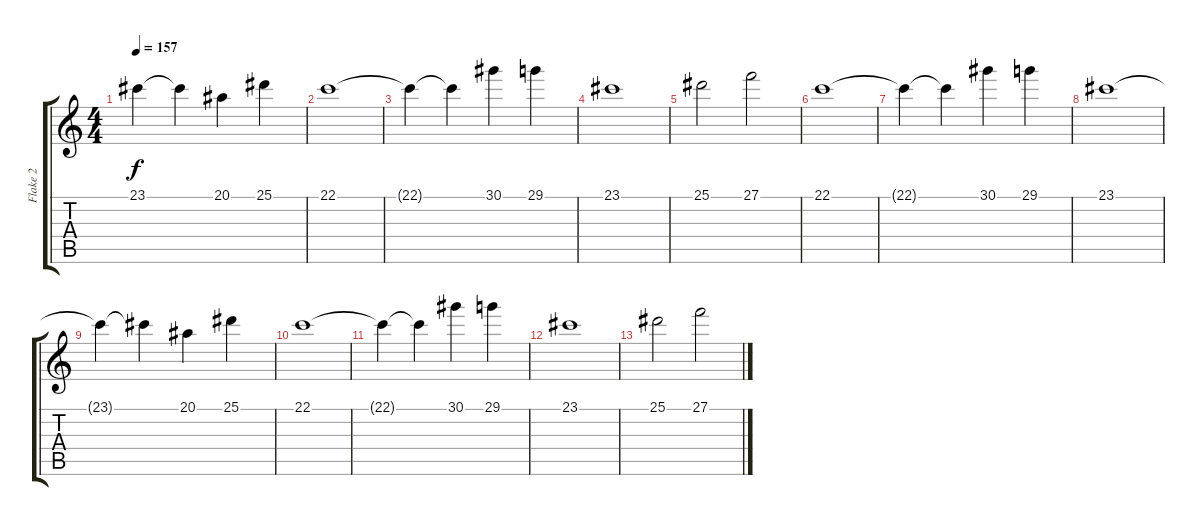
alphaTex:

\track ("Flake 2" "Flake 2") {instrument shakuhachi}
\staff {score tabs}
\tuning (D4 A3 F3 C3 G2 C2) {hide}
\ts (4 4)
\tempo 157
\clef g2
\ks c
23.1{t}.4{dy f} 23.1{t}.4 20.1.4 25.1.4 |
22.1.1 |
22.1{t}.4 22.1{t}.4 30.1.4 29.1.4 |
23.1.1 |
25.1.2 27.1.2 |
22.1.1 |
22.1{t}.4 22.1{t}.4 30.1.4 29.1.4 |
23.1.1 |
23.1{t}.4 23.1{t}.4 20.1.4 25.1.4 |
22.1.1 |
22.1{t}.4 22.1{t}.4 30.1.4 29.1.4 |
23.1.1 |
25.1.2 27.1.2
